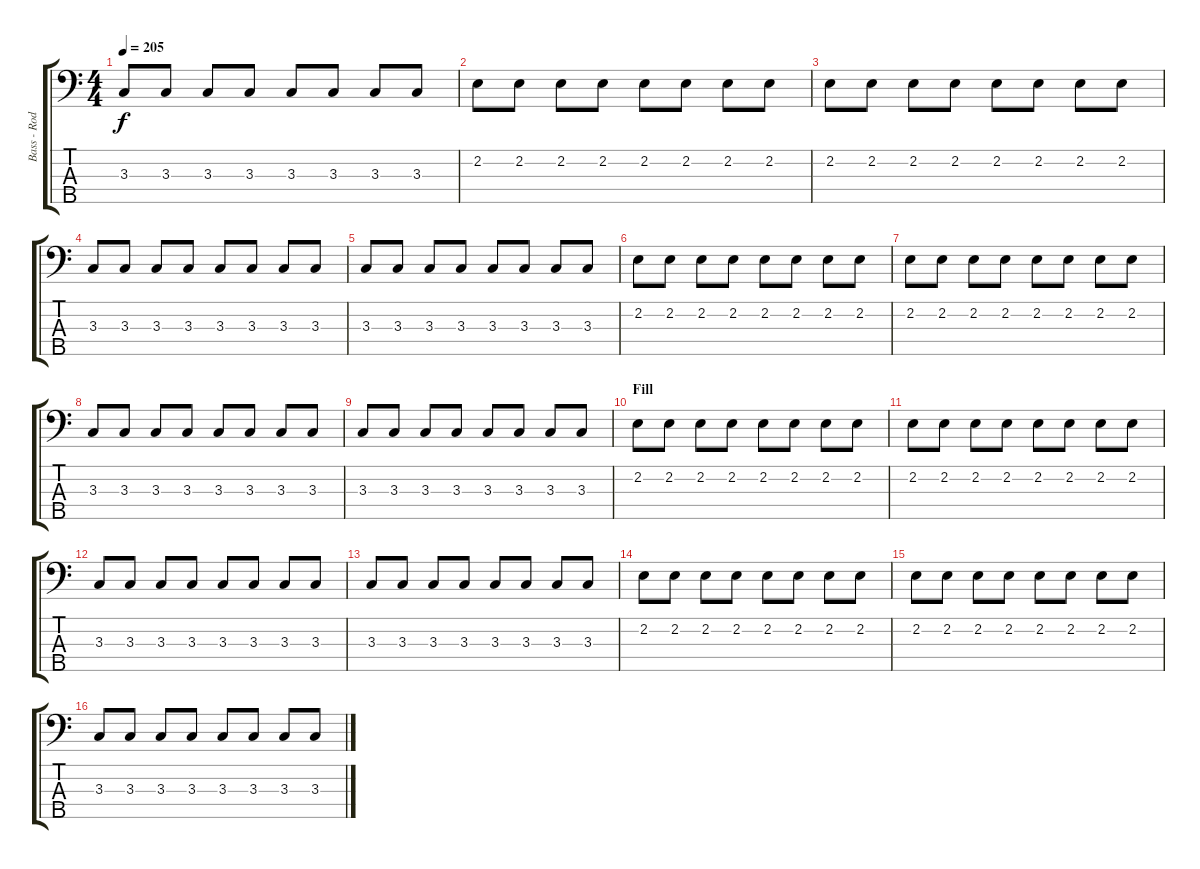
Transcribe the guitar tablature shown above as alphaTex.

\track ("Bass - Rod" "Bass - Rod") {instrument electricbassfinger}
\staff {score tabs}
\tuning (G2 D2 A1 E1 B0) {hide}
\ts (4 4)
\tempo 205
\clef f4
\ks c
3.3.8{dy f} 3.3.8 3.3.8 3.3.8 3.3.8 3.3.8 3.3.8 3.3.8 |
2.2.8 2.2.8 2.2.8 2.2.8 2.2.8 2.2.8 2.2.8 2.2.8 |
2.2.8 2.2.8 2.2.8 2.2.8 2.2.8 2.2.8 2.2.8 2.2.8 |
3.3.8 3.3.8 3.3.8 3.3.8 3.3.8 3.3.8 3.3.8 3.3.8 |
3.3.8 3.3.8 3.3.8 3.3.8 3.3.8 3.3.8 3.3.8 3.3.8 |
2.2.8 2.2.8 2.2.8 2.2.8 2.2.8 2.2.8 2.2.8 2.2.8 |
2.2.8 2.2.8 2.2.8 2.2.8 2.2.8 2.2.8 2.2.8 2.2.8 |
3.3.8 3.3.8 3.3.8 3.3.8 3.3.8 3.3.8 3.3.8 3.3.8 |
3.3.8 3.3.8 3.3.8 3.3.8 3.3.8 3.3.8 3.3.8 3.3.8 |
\section ("" "Fill")
2.2.8 2.2.8 2.2.8 2.2.8 2.2.8 2.2.8 2.2.8 2.2.8 |
2.2.8 2.2.8 2.2.8 2.2.8 2.2.8 2.2.8 2.2.8 2.2.8 |
3.3.8 3.3.8 3.3.8 3.3.8 3.3.8 3.3.8 3.3.8 3.3.8 |
3.3.8 3.3.8 3.3.8 3.3.8 3.3.8 3.3.8 3.3.8 3.3.8 |
2.2.8 2.2.8 2.2.8 2.2.8 2.2.8 2.2.8 2.2.8 2.2.8 |
2.2.8 2.2.8 2.2.8 2.2.8 2.2.8 2.2.8 2.2.8 2.2.8 |
3.3.8 3.3.8 3.3.8 3.3.8 3.3.8 3.3.8 3.3.8 3.3.8
